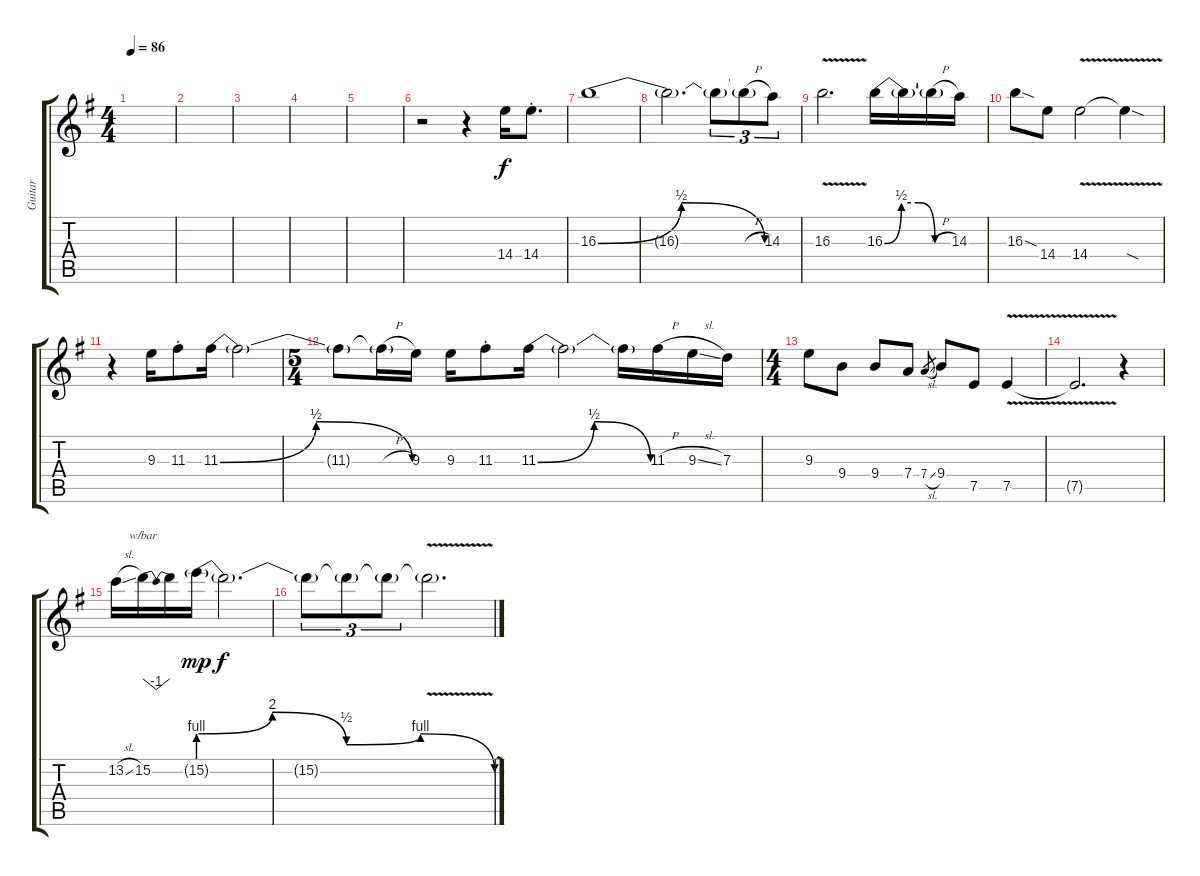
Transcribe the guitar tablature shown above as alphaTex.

\track ("Guitar" "Guitar") {instrument distortionguitar}
\staff {score tabs}
\tuning (E4 B3 G3 D3 A2 E2) {hide}
\ts (4 4)
\tempo 86
\clef g2
\ks eminor
|
|
|
|
|
r.2 r.4 14.4.16 14.4{st}.8{d} |
16.3{be (bendrelease 0 0 10 2 10 2 60 0)}.1 |
16.3{t}.2{d} 16.3{t}.8{tu (3 2)} 16.3{h t}.8{tu (3 2)} 14.3.8{tu (3 2)} |
16.3{v}.2{d} 16.3{be (custom 0 0 15 2 30 2 45 0 60 0)}.16 16.3{t}.16 16.3{h t}.16 14.3.16 |
16.3{sod}.8 14.4.8 14.4{v}.2 14.4{sod t}.4 |
r.4 9.3.16 11.3{st}.8 11.3{be (bendrelease 0 0 10 2 10 2 60 0)}.16 11.3{t}.2 |
\ts (5 4)
11.3{t}.8 11.3{h t}.16 9.3.16 9.3.16 11.3{st}.8 11.3{be (bendrelease 0 0 10 2 10 2 60 0)}.16 11.3{t}.2 11.3{t}.16 11.3{h}.16 9.3{sl}.16 7.3.16 |
\ts (4 4)
9.3.8 9.4.8 9.4.8 7.4.8 7.4{sl}.8{gr} 9.4.8 7.5.8 7.5{v}.4 |
7.5{t}.2{d} r.4 |
13.2{sl}.16 15.2.16{tbe (dip default 0 0 30 -4 60 0)} 15.2{t}.16 15.2{be (custom 0 4 15 8 30 2 45 4 60 0) g}.16{dy mp} 15.2{t}.2{d dy f} |
15.2{t}.8{tu (3 2)} 15.2{t}.8{tu (3 2)} 15.2{t}.8{tu (3 2)} 15.2{v t}.2{d}
